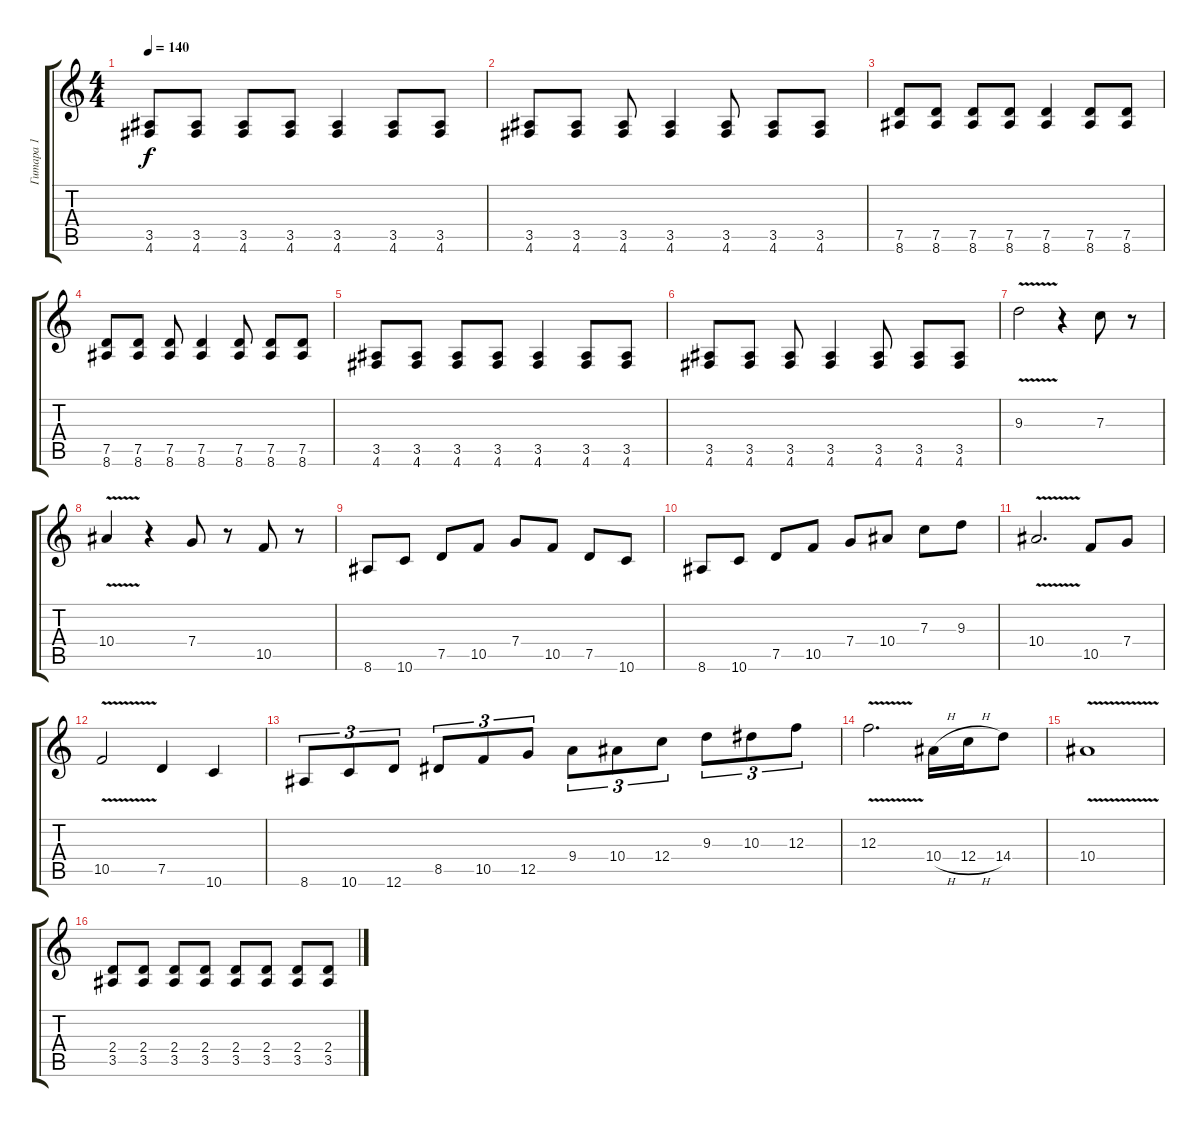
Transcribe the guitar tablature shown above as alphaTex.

\track ("Гитара 1" "Гитара 1") {instrument overdrivenguitar}
\staff {score tabs}
\tuning (D4 A3 F3 C3 G2 D2) {hide}
\ts (4 4)
\tempo 140
\clef g2
\ks c
(3.5 4.6).8{dy f} (3.5 4.6).8 (3.5 4.6).8 (3.5 4.6).8 (3.5 4.6).4 (3.5 4.6).8 (3.5 4.6).8 |
(3.5 4.6).8 (3.5 4.6).8 (3.5 4.6).8 (3.5 4.6).4 (3.5 4.6).8 (3.5 4.6).8 (3.5 4.6).8 |
(7.5 8.6).8 (7.5 8.6).8 (7.5 8.6).8 (7.5 8.6).8 (7.5 8.6).4 (7.5 8.6).8 (7.5 8.6).8 |
(7.5 8.6).8 (7.5 8.6).8 (7.5 8.6).8 (7.5 8.6).4 (7.5 8.6).8 (7.5 8.6).8 (7.5 8.6).8 |
(3.5 4.6).8 (3.5 4.6).8 (3.5 4.6).8 (3.5 4.6).8 (3.5 4.6).4 (3.5 4.6).8 (3.5 4.6).8 |
(3.5 4.6).8 (3.5 4.6).8 (3.5 4.6).8 (3.5 4.6).4 (3.5 4.6).8 (3.5 4.6).8 (3.5 4.6).8 |
9.3{v}.2 r.4 7.3.8 r.8 |
10.4{v}.4 r.4 7.4.8 r.8 10.5.8 r.8 |
8.6.8 10.6.8 7.5.8 10.5.8 7.4.8 10.5.8 7.5.8 10.6.8 |
8.6.8 10.6.8 7.5.8 10.5.8 7.4.8 10.4.8 7.3.8 9.3.8 |
10.4{v}.2{d} 10.5.8 7.4.8 |
10.5{v}.2 7.5.4 10.6.4 |
8.6.8{tu (3 2)} 10.6.8{tu (3 2)} 12.6.8{tu (3 2)} 8.5.8{tu (3 2)} 10.5.8{tu (3 2)} 12.5.8{tu (3 2)} 9.4.8{tu (3 2)} 10.4.8{tu (3 2)} 12.4.8{tu (3 2)} 9.3.8{tu (3 2)} 10.3.8{tu (3 2)} 12.3.8{tu (3 2)} |
12.3{v}.2{d} 10.4{h}.16 12.4{h}.16 14.4.8 |
10.4{v}.1 |
(2.4 3.5).8 (2.4 3.5).8 (2.4 3.5).8 (2.4 3.5).8 (2.4 3.5).8 (2.4 3.5).8 (2.4 3.5).8 (2.4{ss} 3.5{ss}).8
